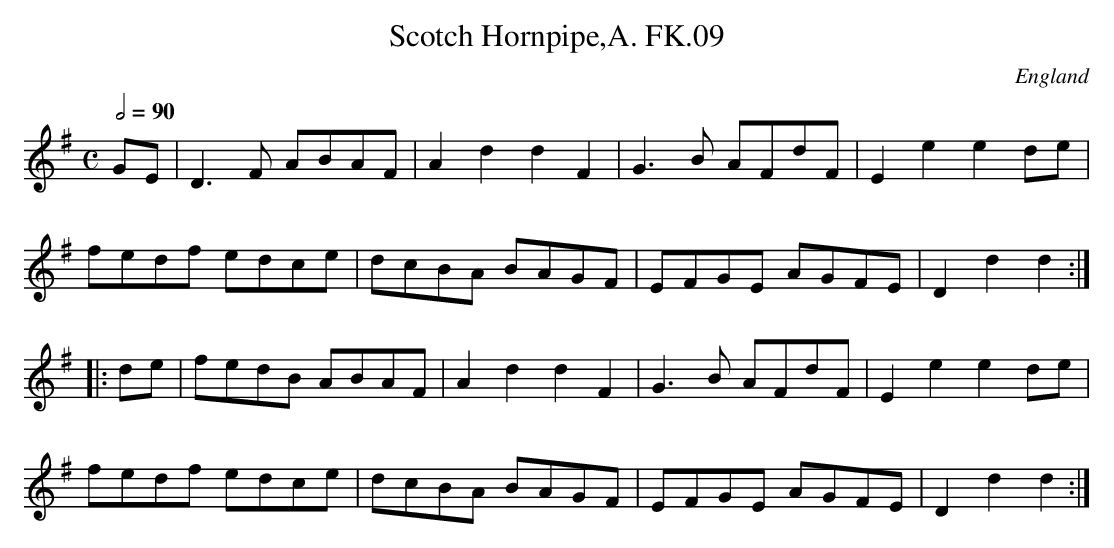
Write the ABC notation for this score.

X:1
T:Scotch Hornpipe,A. FK.09
M:C
L:1/8
Q:1/2=90
O:England
notC:"MS 18"
K:G major
GE | D3 F ABAF | A2 d2 d2 F2 | G3 B AFdF | E2 e2 e2 de |!
fedf edce | dcBA BAGF | EFGE AGFE | D2 d2 d2 :|!
|:de | fedB ABAF | A2 d2 d2 F2 | G3 B AFdF | E2 e2 e2 de |!
fedf edce | dcBA BAGF |EFGE AGFE | D2 d2 d2 :|
